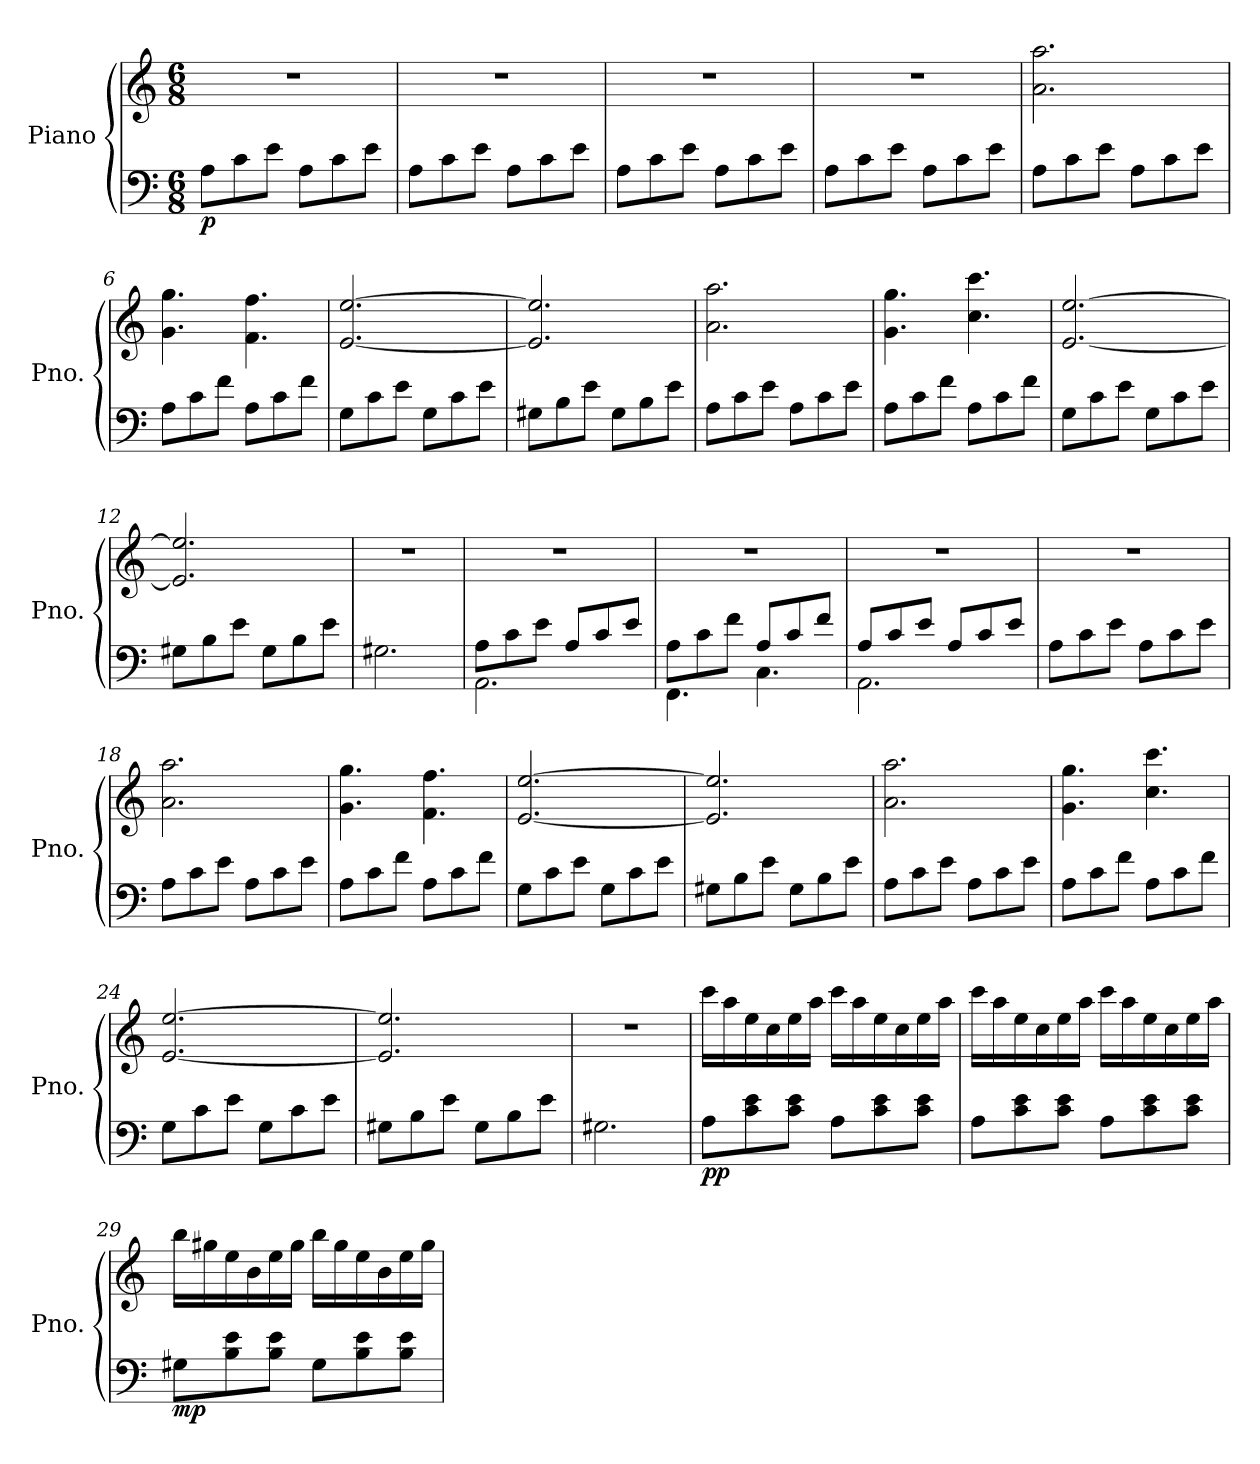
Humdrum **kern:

**kern	**kern	**dynam
*part1	*part1	*part1
*staff2	*staff1	*staff1/2
*I"Piano	*	*
*I'Pno.	*	*
*clefF4	*clefG2	*
*k[]	*k[]	*
*M6/8	*M6/8	*
*MM80	*MM80	*
=1	=1	=1
!	!	!LO:DY:b=2
8A\L	2.r	p
8c\	.	.
8e\J	.	.
8A\L	.	.
8c\	.	.
8e\J	.	.
=2	=2	=2
8A\L	2.r	.
8c\	.	.
8e\J	.	.
8A\L	.	.
8c\	.	.
8e\J	.	.
=3	=3	=3
8A\L	2.r	.
8c\	.	.
8e\J	.	.
8A\L	.	.
8c\	.	.
8e\J	.	.
=4	=4	=4
8A\L	2.r	.
8c\	.	.
8e\J	.	.
8A\L	.	.
8c\	.	.
8e\J	.	.
=5	=5	=5
*	*8va	*
8A\L	2.aa\ 2.aaa\	.
8c\	.	.
8e\J	.	.
8A\L	.	.
8c\	.	.
8e\J	.	.
=6	=6	=6
8A\L	4.gg\ 4.ggg\	.
8c\	.	.
8f\J	.	.
8A\L	4.ff\ 4.fff\	.
8c\	.	.
8f\J	.	.
!!LO:LB:g=z
=7	=7	=7
8G\L	[2.ee/ [2.eee/	.
8c\	.	.
8e\J	.	.
8G\L	.	.
8c\	.	.
8e\J	.	.
=8	=8	=8
8G#X\L	2.ee/] 2.eee/]	.
8B\	.	.
8e\J	.	.
8G#\L	.	.
8B\	.	.
8e\J	.	.
=9	=9	=9
8A\L	2.aa\ 2.aaa\	.
8c\	.	.
8e\J	.	.
8A\L	.	.
8c\	.	.
8e\J	.	.
=10	=10	=10
8A\L	4.gg\ 4.ggg\	.
8c\	.	.
8f\J	.	.
8A\L	4.ccc\ 4.cccc\	.
8c\	.	.
8f\J	.	.
=11	=11	=11
8G\L	[2.ee/ [2.eee/	.
8c\	.	.
8e\J	.	.
8G\L	.	.
8c\	.	.
8e\J	.	.
=12	=12	=12
8G#X\L	2.ee/] 2.eee/]	.
8B\	.	.
8e\J	.	.
8G#\L	.	.
8B\	.	.
8e\J	.	.
=13	=13	=13
*	*X8va	*
2.G#X\	2.r	.
!!LO:LB:g=z
=14	=14	=14
*^	*	*
8A\L	2.AA\	2.r	.
8c\	.	.	.
8e\J	.	.	.
8A/L	.	.	.
8c/	.	.	.
8e/J	.	.	.
=15	=15	=15	=15
8A\L	4.FF\	2.r	.
8c\	.	.	.
8f\J	.	.	.
8A/L	4.C\	.	.
8c/	.	.	.
8f/J	.	.	.
=16	=16	=16	=16
8A/L	2.AA\	2.r	.
8c/	.	.	.
8e/J	.	.	.
8A/L	.	.	.
8c/	.	.	.
8e/J	.	.	.
*v	*v	*	*
=17	=17	=17
8A\L	2.r	.
8c\	.	.
8e\J	.	.
8A\L	.	.
8c\	.	.
8e\J	.	.
=18	=18	=18
*	*8va	*
8A\L	2.aa\ 2.aaa\	.
8c\	.	.
8e\J	.	.
8A\L	.	.
8c\	.	.
8e\J	.	.
=19	=19	=19
8A\L	4.gg\ 4.ggg\	.
8c\	.	.
8f\J	.	.
8A\L	4.ff\ 4.fff\	.
8c\	.	.
8f\J	.	.
!!LO:LB:g=z
=20	=20	=20
8G\L	[2.ee/ [2.eee/	.
8c\	.	.
8e\J	.	.
8G\L	.	.
8c\	.	.
8e\J	.	.
=21	=21	=21
8G#X\L	2.ee/] 2.eee/]	.
8B\	.	.
8e\J	.	.
8G#\L	.	.
8B\	.	.
8e\J	.	.
=22	=22	=22
8A\L	2.aa\ 2.aaa\	.
8c\	.	.
8e\J	.	.
8A\L	.	.
8c\	.	.
8e\J	.	.
=23	=23	=23
8A\L	4.gg\ 4.ggg\	.
8c\	.	.
8f\J	.	.
8A\L	4.ccc\ 4.cccc\	.
8c\	.	.
8f\J	.	.
=24	=24	=24
8G\L	[2.ee/ [2.eee/	.
8c\	.	.
8e\J	.	.
8G\L	.	.
8c\	.	.
8e\J	.	.
=25	=25	=25
8G#X\L	2.ee/] 2.eee/]	.
8B\	.	.
8e\J	.	.
8G#\L	.	.
8B\	.	.
8e\J	.	.
=26	=26	=26
*	*X8va	*
2.G#X\	2.r	.
!!LO:LB:g=z
=27	=27	=27
!	!	!LO:DY:b=2
8A\L	16ccc\LL	pp
.	16aa\	.
8c\ 8e\	16ee\	.
.	16cc\	.
8c\ 8e\J	16ee\	.
.	16aa\JJ	.
8A\L	16ccc\LL	.
.	16aa\	.
8c\ 8e\	16ee\	.
.	16cc\	.
8c\ 8e\J	16ee\	.
.	16aa\JJ	.
=28	=28	=28
8A\L	16ccc\LL	.
.	16aa\	.
8c\ 8e\	16ee\	.
.	16cc\	.
8c\ 8e\J	16ee\	.
.	16aa\JJ	.
8A\L	16ccc\LL	.
.	16aa\	.
8c\ 8e\	16ee\	.
.	16cc\	.
8c\ 8e\J	16ee\	.
.	16aa\JJ	.
=29	=29	=29
!	!	!LO:DY:b=2
8G#X\L	16bb\LL	mp
.	16gg#X\	.
8B\ 8e\	16ee\	.
.	16b\	.
8B\ 8e\J	16ee\	.
.	16gg#\JJ	.
8G#\L	16bb\LL	.
.	16gg#\	.
8B\ 8e\	16ee\	.
.	16b\	.
8B\ 8e\J	16ee\	.
.	16gg#\JJ	.
=	=	=
*-	*-	*-
